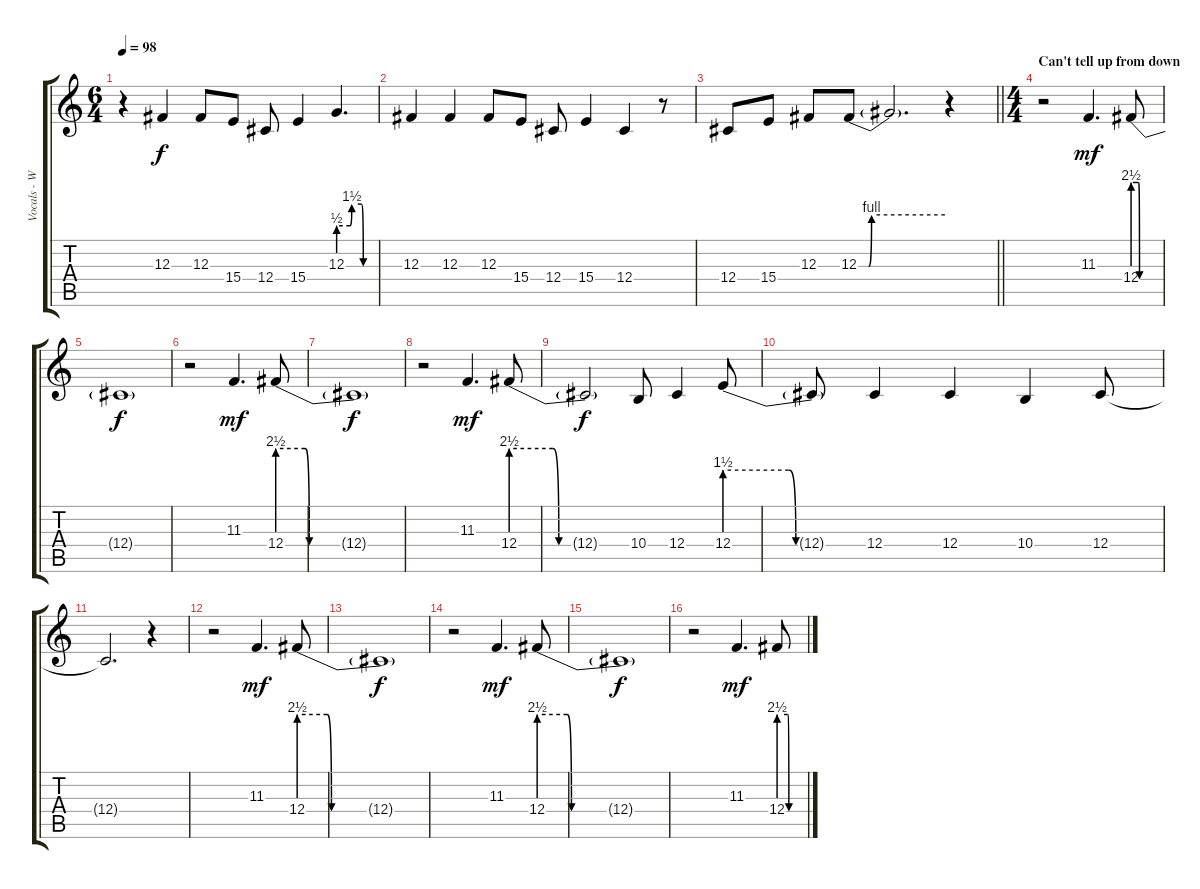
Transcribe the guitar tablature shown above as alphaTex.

\track ("Vocals - William DuVall" "Vocals - W") {instrument altosax}
\staff {score tabs}
\tuning (Eb4 Bb3 Gb3 Db3 Ab2 Db2) {hide}
\ts (6 4)
\tempo 98
\clef g2
\ks c
r.4{dy f} 12.3.4 12.3.8 15.4.8 12.4.8 15.4.4 12.3{be (custom 0 2 19 2 22 6 38 6 41 0 60 0)}.4{d} |
12.3.4 12.3.4 12.3.8 15.4.8 12.4.8 15.4.4 12.4.4 r.8 |
\barLineRight lightlight
12.4.8 15.4.8 12.3.8 12.3{be (custom 0 0 7 0 9 4 60 4)}.8 12.3{t}.2{d} r.4 |
\ts (4 4)
\section ("" "Can't tell up from down")
r.2 11.3.4{d dy mf} 12.4{be (custom 0 10 13 10 15 0 60 0)}.8 |
12.4{t}.1{dy f} |
r.2 11.3.4{d dy mf} 12.4{be (custom 0 10 13 10 15 0 60 0)}.8 |
12.4{t}.1{dy f} |
r.2 11.3.4{d dy mf} 12.4{be (custom 0 10 21 10 24 0 60 0)}.8 |
12.4{t}.2{dy f} 10.4.8 12.4.4 12.4{be (custom 0 6 27 6 30 0 60 0)}.8 |
12.4{t}.8 12.4.4 12.4.4 10.4.4 12.4.8 |
12.4{t}.2{d} r.4 |
r.2 11.3.4{d dy mf} 12.4{be (custom 0 10 13 10 15 0 60 0)}.8 |
12.4{t}.1{dy f} |
r.2 11.3.4{d dy mf} 12.4{be (custom 0 10 13 10 15 0 60 0)}.8 |
12.4{t}.1{dy f} |
r.2 11.3.4{d dy mf} 12.4{be (custom 0 10 21 10 24 0 60 0)}.8
